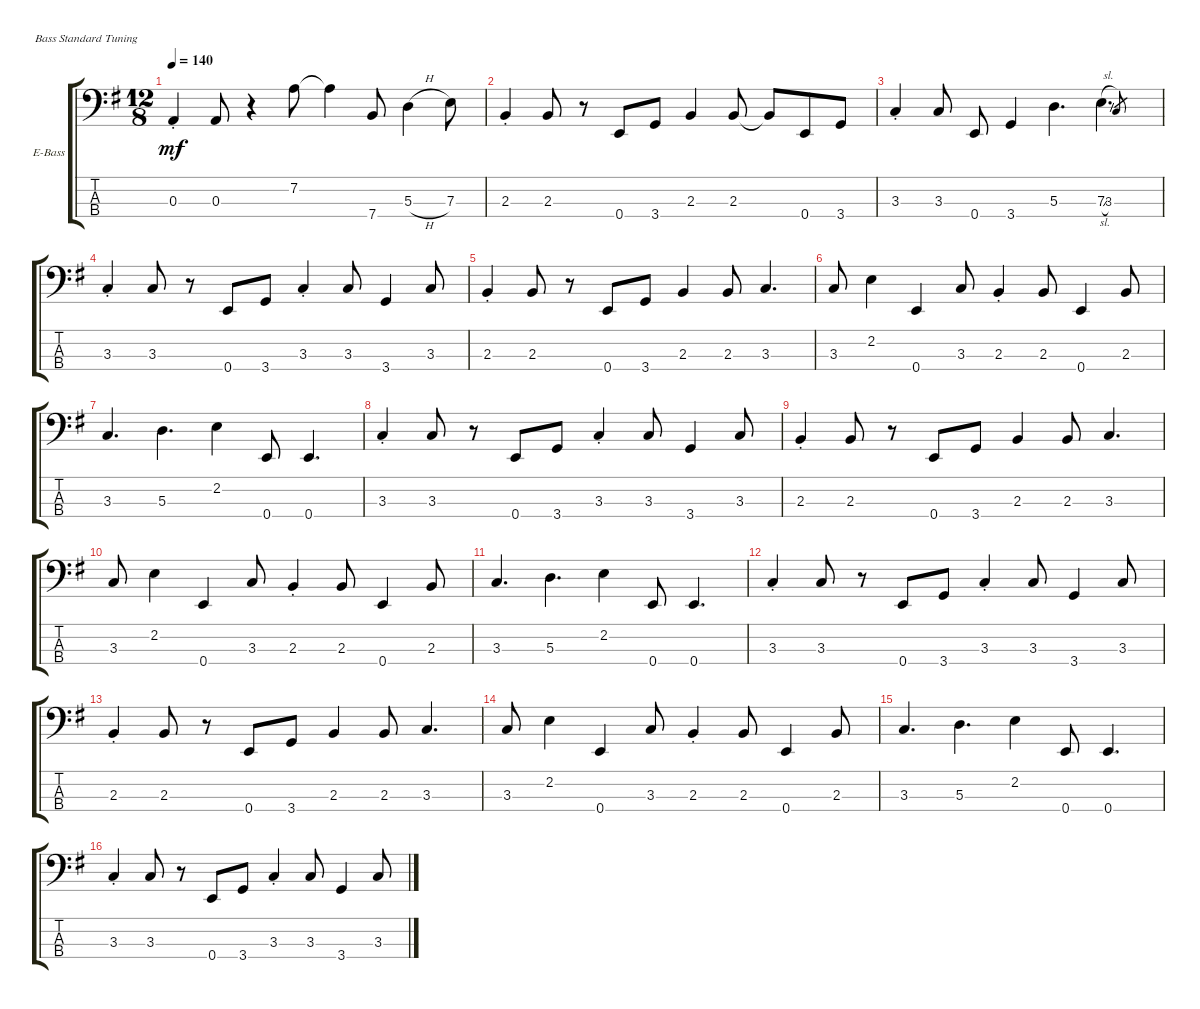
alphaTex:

\defaultSystemsLayout 4
\bracketExtendMode groupsimilarinstruments
\firstSystemTrackNameOrientation horizontal
\otherSystemsTrackNameOrientation horizontal
\track ("Electric Bass" "E-Bass") {instrument electricbassfinger}
\staff {score tabs}
\tuning (G2 D2 A1 E1)
\ts (12 8)
\tempo 140
\clef f4
\ks g
0.3{st}.4{dy mf} 0.3.8 r.4 7.2.8 7.2{t}.4 7.4.8 5.3{h}.4 7.3.8 |
2.3{st}.4 2.3.8 r.8 0.4.8 3.4.8 2.3.4 2.3.8 2.3{t}.8 0.4.8 3.4.8 |
3.3{st}.4 3.3.8 0.4.8 3.4.4 5.3.4{d} 7.3{sl}.4{d} 3.3.8{gr} |
3.3{st}.4 3.3.8 r.8 0.4.8 3.4.8 3.3{st}.4 3.3.8 3.4.4 3.3.8 |
2.3{st}.4 2.3.8 r.8 0.4.8 3.4.8 2.3.4 2.3.8 3.3.4{d} |
3.3.8 2.2.4 0.4.4 3.3.8 2.3{st}.4 2.3.8 0.4.4 2.3.8 |
3.3.4{d} 5.3.4{d} 2.2.4 0.4.8 0.4.4{d} |
3.3{st}.4 3.3.8 r.8 0.4.8 3.4.8 3.3{st}.4 3.3.8 3.4.4 3.3.8 |
2.3{st}.4 2.3.8 r.8 0.4.8 3.4.8 2.3.4 2.3.8 3.3.4{d} |
3.3.8 2.2.4 0.4.4 3.3.8 2.3{st}.4 2.3.8 0.4.4 2.3.8 |
3.3.4{d} 5.3.4{d} 2.2.4 0.4.8 0.4.4{d} |
3.3{st}.4 3.3.8 r.8 0.4.8 3.4.8 3.3{st}.4 3.3.8 3.4.4 3.3.8 |
2.3{st}.4 2.3.8 r.8 0.4.8 3.4.8 2.3.4 2.3.8 3.3.4{d} |
3.3.8 2.2.4 0.4.4 3.3.8 2.3{st}.4 2.3.8 0.4.4 2.3.8 |
3.3.4{d} 5.3.4{d} 2.2.4 0.4.8 0.4.4{d} |
3.3{st}.4 3.3.8 r.8 0.4.8 3.4.8 3.3{st}.4 3.3.8 3.4.4 3.3.8
